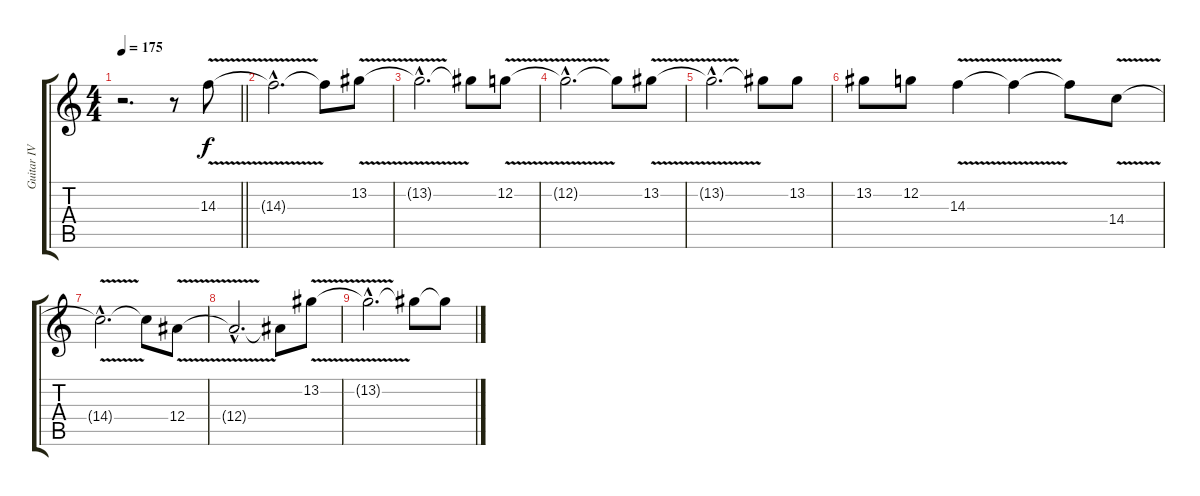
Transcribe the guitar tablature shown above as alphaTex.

\track ("Guitar IV" "Guitar IV") {instrument acousticguitarsteel}
\staff {score tabs}
\tuning (C4 G3 Eb3 Bb2 F2 C2) {hide}
\ts (4 4)
\tempo 175
\clef g2
\barLineRight lightlight
\ks c
r.2{d dy f volume 14 instrument distortionguitar} r.8 14.3{v}.8 |
14.3{hac t}.2{d} 14.3{t}.8 13.2{v}.8 |
13.2{hac t}.2{d} 13.2{t}.8 12.2{v}.8 |
12.2{hac t}.2{d} 12.2{t}.8 13.2{v}.8 |
13.2{hac t}.2{d} 13.2{t}.8 13.2.8 |
13.2.8 12.2.8 14.3{v}.4 14.3{t}.4 14.3{t}.8 14.4{v}.8 |
14.4{hac t}.2{d} 14.4{t}.8 12.4{v}.8 |
12.4{hac t}.2{d} 12.4{t}.8 13.2{v}.8 |
13.2{hac t}.2{d} 13.2{t}.8 13.2{t}.8
